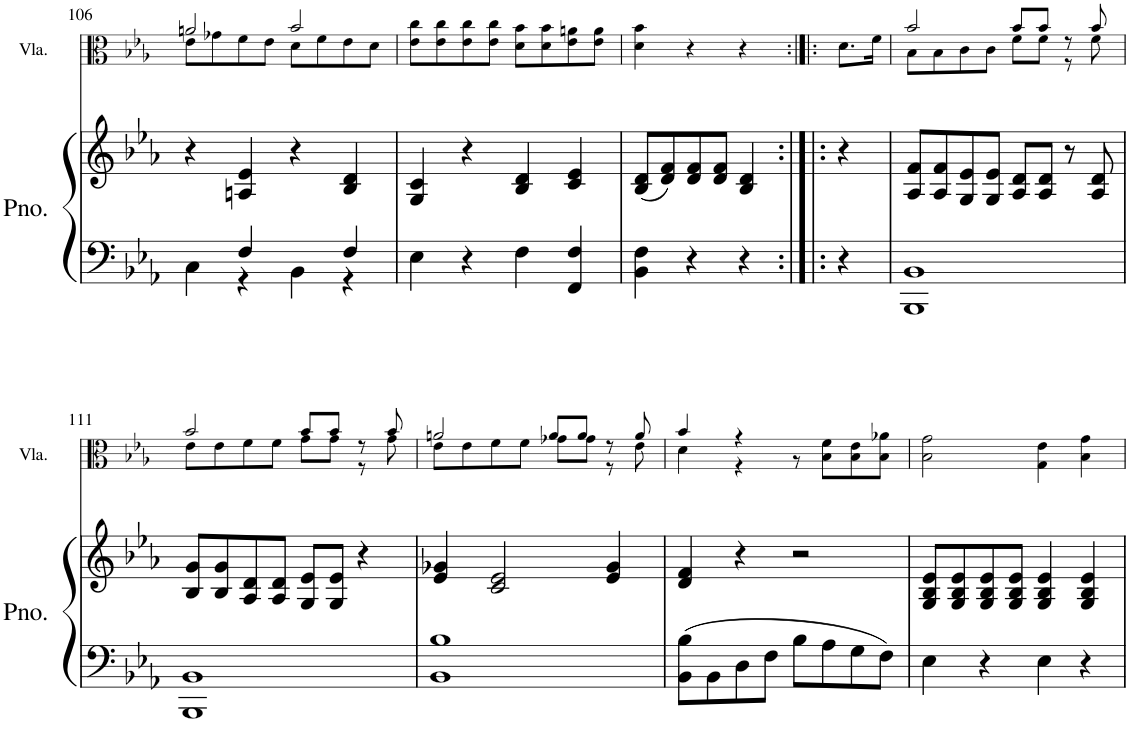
**kern	**kern	**kern
*part2	*part2	*part1
*staff3	*staff2	*staff1
*I"Piano	*	*I"Viola
*I'Pno.	*	*I'Vla.
!!LO:PB:g=z
*clefF4	*clefG2	*clefC3
*k[b-e-a-]	*k[b-e-a-]	*k[b-e-a-]
*M4/4	*M4/4	*M4/4
=106	=106	=106
*^	*	*^
4ryy	4C\	4r	2an/	8e-\L
.	.	.	.	8g-X\
4F/	4r	4An/ 4e-/	.	8f\
.	.	.	.	8e-\J
4ryy	4BB-\	4r	2b-/	8d\L
.	.	.	.	8f\
4F/	4r	4B-/ 4d/	.	8e-\
.	.	.	.	8d\J
*v	*v	*	*v	*v
=107	=107	=107
4E-\	4G/ 4c/	8e-\ 8cc\L
.	.	8e-\ 8cc\
4r	4r	8e-\ 8cc\
.	.	8e-\ 8cc\J
4F\	4B-/ 4d/	8d\ 8b-\L
.	.	8d\ 8b-\
4FF/ 4F/	4c/ 4e-/	8e-\ 8an\
.	.	8e-\ 8a\J
=108	=108	=108
4BB-\ 4F\	(8B-/ 8d/L	4d\ 4b-\
.	8d/ 8f/)	.
4r	8d/ 8f/	4r
.	8d/ 8f/J	.
4r	4B-/ 4d/	4r
=109:|!|:	=109:|!|:	=109:|!|:
4r	4r	8.d\L
.	.	16f\Jk
=110	=110	=110
*	*	*^
1BBB- 1BB-	8A-/ 8f/L	2b-/	8B-\L
.	8A-/ 8f/	.	8B-\
.	8G/ 8e-/	.	8c\
.	8G/ 8e-/J	.	8c\J
.	8A-/ 8d/L	8b-/L	8f\L
.	8A-/ 8d/J	8b-/J	8f\J
.	8r	8r	8r
.	8A-/ 8d/	8b-/	8f\
!!LO:LB:g=z	!!
=111	=111	=111	=111
1BBB- 1BB-	8B-/ 8g/L	2b-/	8e-\L
.	8B-/ 8g/	.	8e-\
.	8A-/ 8d/	.	8f\
.	8A-/ 8d/J	.	8f\J
.	8G/ 8e-/L	8b-/L	8g\L
.	8G/ 8e-/J	8b-/J	8g\J
.	4r	8r	8r
.	.	8b-/	8g\
=112	=112	=112	=112
1BB- 1B-	4e-/ 4g-X/	2an/	8e-\L
.	.	.	8e-\
.	2c/ 2e-/	.	8f\
.	.	.	8f\J
.	.	8a/L	8g-X\L
.	.	8a/J	8g-\J
.	4e-/ 4g-/	8r	8r
.	.	8a/	8e-\
=113	=113	=113	=113
8BB-\ 8B-\L	4d/ 4f/	4b-/	4d\
8BB-\	.	.	.
8D\	4r	4r	4r
8F\J	.	.	.
8B-\L	2r	2ryy	8r
8A-\	.	.	8B-\ 8f\L
8G\	.	.	8B-\ 8e-\
8F\J	.	.	8B-\ 8a-X\J
*	*	*v	*v
=114	=114	=114
4E-\	8G/ 8B-/ 8e-/L	2B-\ 2g\
.	8G/ 8B-/ 8e-/	.
4r	8G/ 8B-/ 8e-/	.
.	8G/ 8B-/ 8e-/J	.
4E-\	4G/ 4B-/ 4e-/	4G\ 4e-\
4r	4G/ 4B-/ 4e-/	4B-\ 4g\
=	=	=
*-	*-	*-
